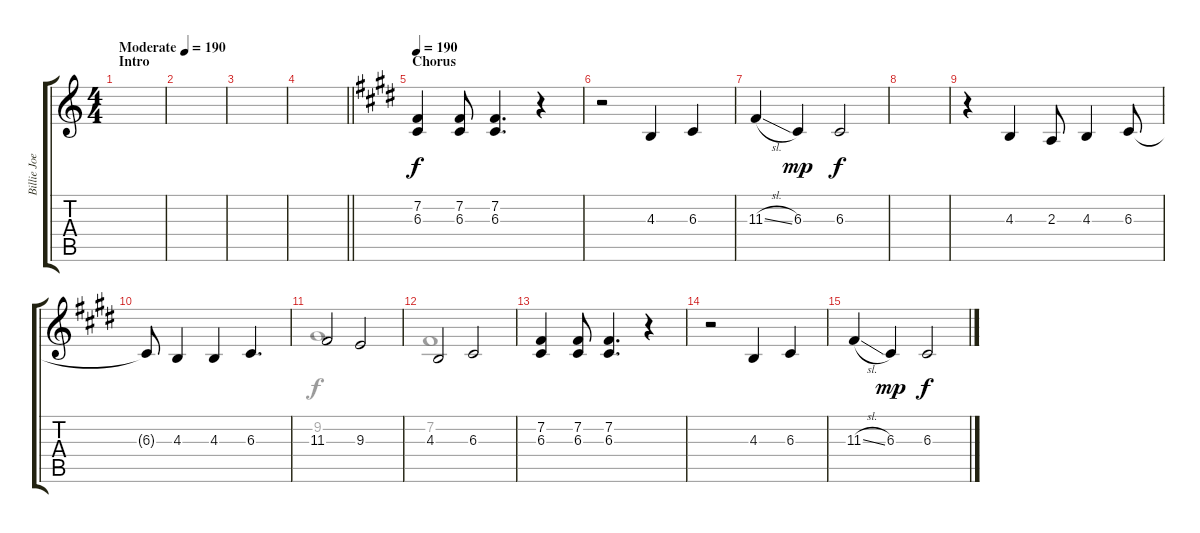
\track ("Billie Joe Armstrong (Vocals)" "Billie Joe") {instrument lead2sawtooth}
\staff {score tabs}
\tuning (E4 B3 G3 D3 A2 E2) {hide}
\voice
\ts (4 4)
\section ("" "Intro")
\tempo (190 "Moderate")
\tempo 100
\tempo (190 "Moderate")
\clef g2
\ks c
|
|
|
\barLineRight lightlight
|
\section ("" "Chorus")
\tempo 190
\ks e
(7.2 6.3).4 (7.2 6.3).8 (7.2 6.3).4{d} r.4 |
r.2 4.3.4 6.3.4 |
11.3{sl}.4 6.3.4{dy mp} 6.3.2{dy f} |
|
r.4 4.3.4 2.3.8 4.3.4 6.3.8 |
6.3{t}.8 4.3.4 4.3.4 6.3.4{d} |
11.3.2 9.3.2 |
4.3.2 6.3.2 |
(7.2 6.3).4 (7.2 6.3).8 (7.2 6.3).4{d} r.4 |
r.2 4.3.4 6.3.4 |
11.3{sl}.4 6.3.4{dy mp} 6.3.2{dy f} |
\voice
\clef g2
\ottava regular
\simile none
\ks c
|
|
|
\barLineRight lightlight
|
\ks e
|
|
|
|
|
|
9.2.1 |
7.2.1 |
|
|
|
